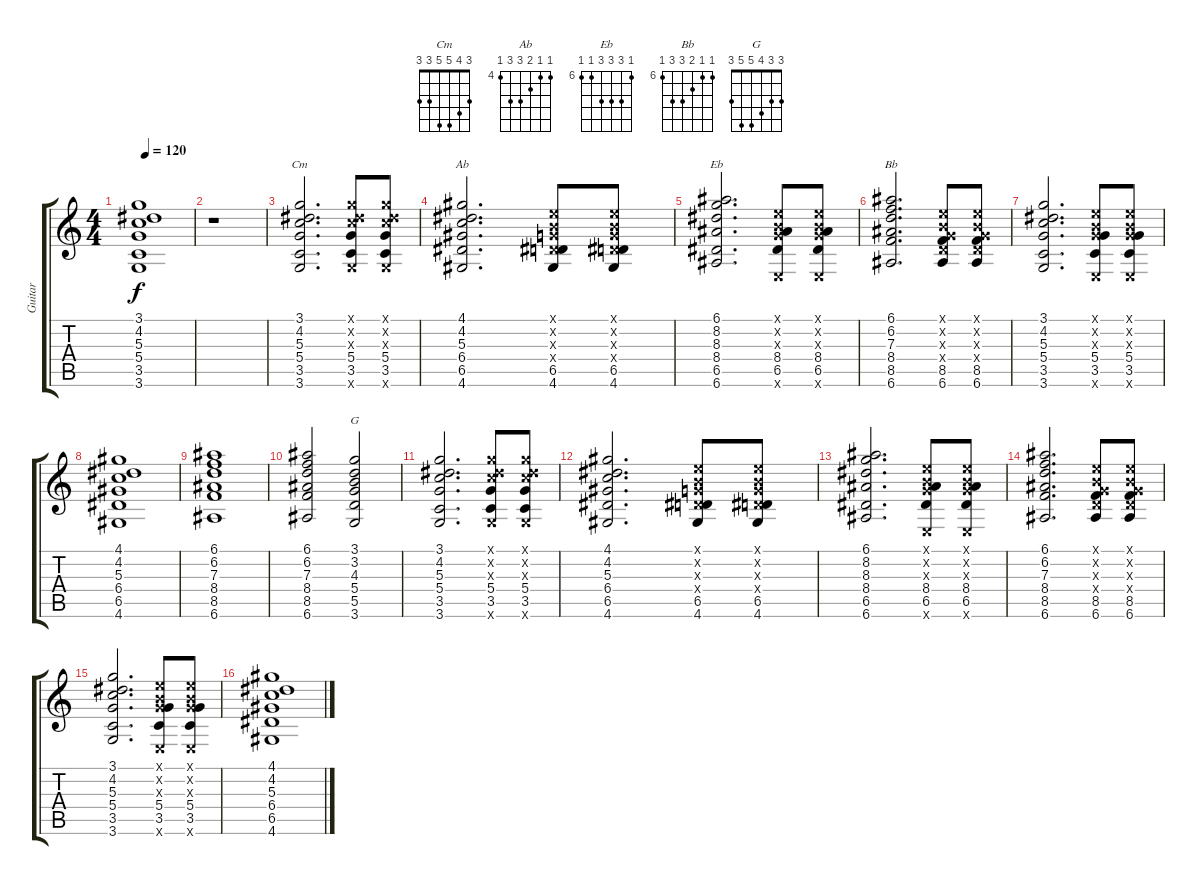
\track ("Guitar" "Guitar") {instrument distortionguitar}
\staff {score tabs}
\tuning (E4 B3 G3 D3 A2 E2) {hide}
\chord ("Cm" 3 4 5 5 3 3)
\chord ("Ab" 4 4 5 6 6 4) {firstfret 4}
\chord ("Eb" 6 8 8 8 6 6) {firstfret 6}
\chord ("Bb" 6 6 7 8 8 6) {firstfret 6}
\chord ("G" 3 3 4 5 5 3)
\ts (4 4)
\tempo 120
\clef g2
\ks c
(3.1{t} 4.2{t} 5.3{t} 5.4{t} 3.5{t} 3.6{t}).1{dy f} |
r.1 |
(3.1 4.2 5.3 5.4 3.5 3.6).2{d ch "Cm"} (3.1{x} 4.2{x} 5.3{x} 5.4 3.5 3.6{x}).8 (3.1{x} 4.2{x} 5.3{x} 5.4 3.5 3.6{x}).8 |
(4.1 4.2 5.3 6.4 6.5 4.6).2{d ch "Ab"} (0.1{x} 0.2{x} 0.3{x} 0.4{x} 6.5 4.6).8 (0.1{x} 0.2{x} 0.3{x} 0.4{x} 6.5 4.6).8 |
(6.1 8.2 8.3 8.4 6.5 6.6).2{d ch "Eb"} (0.1{x} 0.2{x} 0.3{x} 8.4 6.5 0.6{x}).8 (0.1{x} 0.2{x} 0.3{x} 8.4 6.5 0.6{x}).8 |
(6.1 6.2 7.3 8.4 8.5 6.6).2{d ch "Bb"} (0.1{x} 0.2{x} 0.3{x} 0.4{x} 8.5 6.6).8 (0.1{x} 0.2{x} 0.3{x} 0.4{x} 8.5 6.6).8 |
(3.1 4.2 5.3 5.4 3.5 3.6).2{d} (0.1{x} 0.2{x} 0.3{x} 5.4 3.5 0.6{x}).8 (0.1{x} 0.2{x} 0.3{x} 5.4 3.5 0.6{x}).8 |
(4.1 4.2 5.3 6.4 6.5 4.6).1 |
(6.1 6.2 7.3 8.4 8.5 6.6).1 |
(6.1 6.2 7.3 8.4 8.5 6.6).2 (3.1 3.2 4.3 5.4 5.5 3.6).2{ch "G"} |
(3.1 4.2 5.3 5.4 3.5 3.6).2{d} (3.1{x} 4.2{x} 5.3{x} 5.4 3.5 3.6{x}).8 (3.1{x} 4.2{x} 5.3{x} 5.4 3.5 3.6{x}).8 |
(4.1 4.2 5.3 6.4 6.5 4.6).2{d} (0.1{x} 0.2{x} 0.3{x} 0.4{x} 6.5 4.6).8 (0.1{x} 0.2{x} 0.3{x} 0.4{x} 6.5 4.6).8 |
(6.1 8.2 8.3 8.4 6.5 6.6).2{d} (0.1{x} 0.2{x} 0.3{x} 8.4 6.5 0.6{x}).8 (0.1{x} 0.2{x} 0.3{x} 8.4 6.5 0.6{x}).8 |
(6.1 6.2 7.3 8.4 8.5 6.6).2{d} (0.1{x} 0.2{x} 0.3{x} 0.4{x} 8.5 6.6).8 (0.1{x} 0.2{x} 0.3{x} 0.4{x} 8.5 6.6).8 |
(3.1 4.2 5.3 5.4 3.5 3.6).2{d} (0.1{x} 0.2{x} 0.3{x} 5.4 3.5 0.6{x}).8 (0.1{x} 0.2{x} 0.3{x} 5.4 3.5 0.6{x}).8 |
(4.1 4.2 5.3 6.4 6.5 4.6).1
